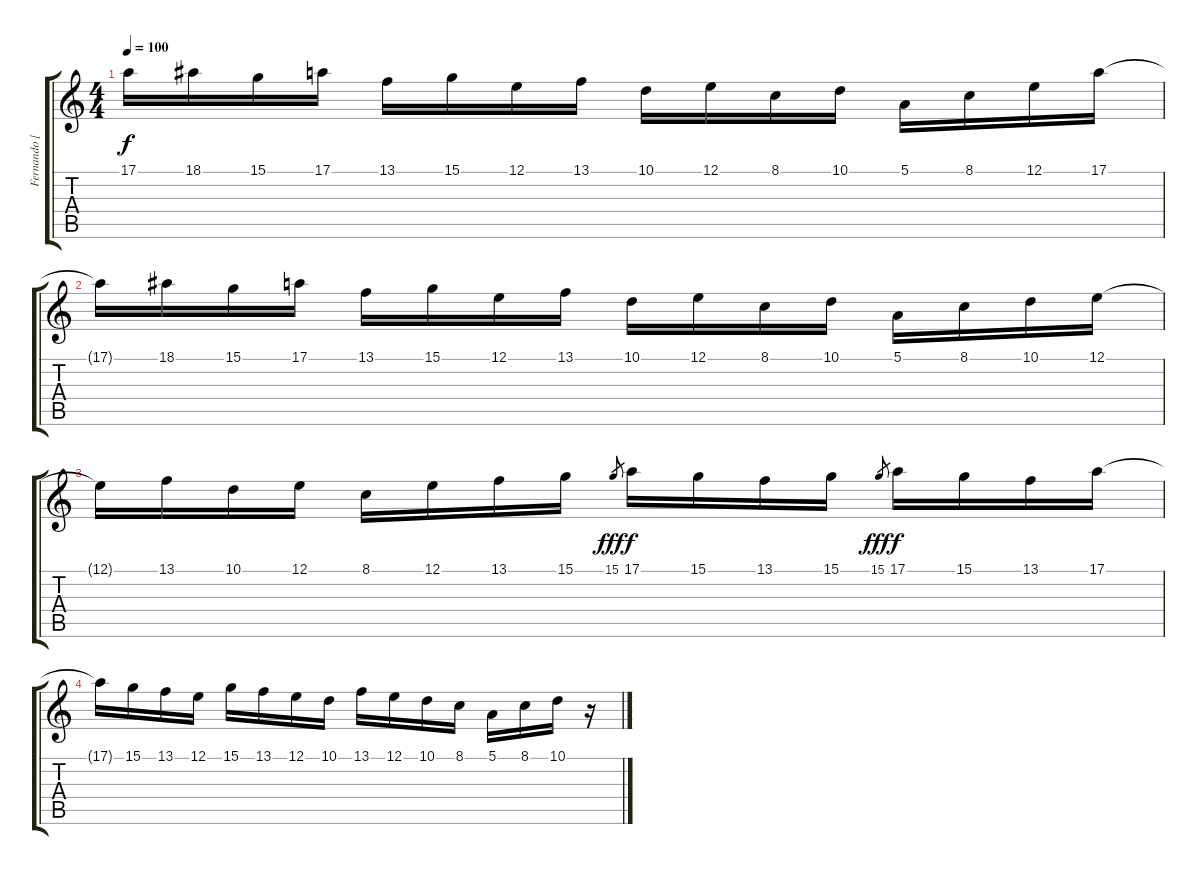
\track ("Fernando [flauta]" "Fernando [") {instrument flute}
\staff {score tabs}
\tuning (E4 B3 G3 D3 A2 E2) {hide}
\ts (4 4)
\tempo 100
\clef g2
\ks c
17.1{t}.16{dy f} 18.1.16 15.1.16 17.1.16 13.1.16 15.1.16 12.1.16 13.1.16 10.1.16 12.1.16 8.1.16 10.1.16 5.1.16 8.1.16 12.1.16 17.1.16 |
17.1{t}.16 18.1.16 15.1.16 17.1.16 13.1.16 15.1.16 12.1.16 13.1.16 10.1.16 12.1.16 8.1.16 10.1.16 5.1.16 8.1.16 10.1.16 12.1.16 |
12.1{t}.16 13.1.16 10.1.16 12.1.16 8.1.16 12.1.16 13.1.16 15.1.16 15.1.8{gr dy fff} 17.1.16{dy f} 15.1.16 13.1.16 15.1.16 15.1.8{gr dy fff} 17.1.16{dy f} 15.1.16 13.1.16 17.1.16 |
17.1{t}.16 15.1.16 13.1.16 12.1.16 15.1.16 13.1.16 12.1.16 10.1.16 13.1.16 12.1.16 10.1.16 8.1.16 5.1.16 8.1.16 10.1.16 r.16
